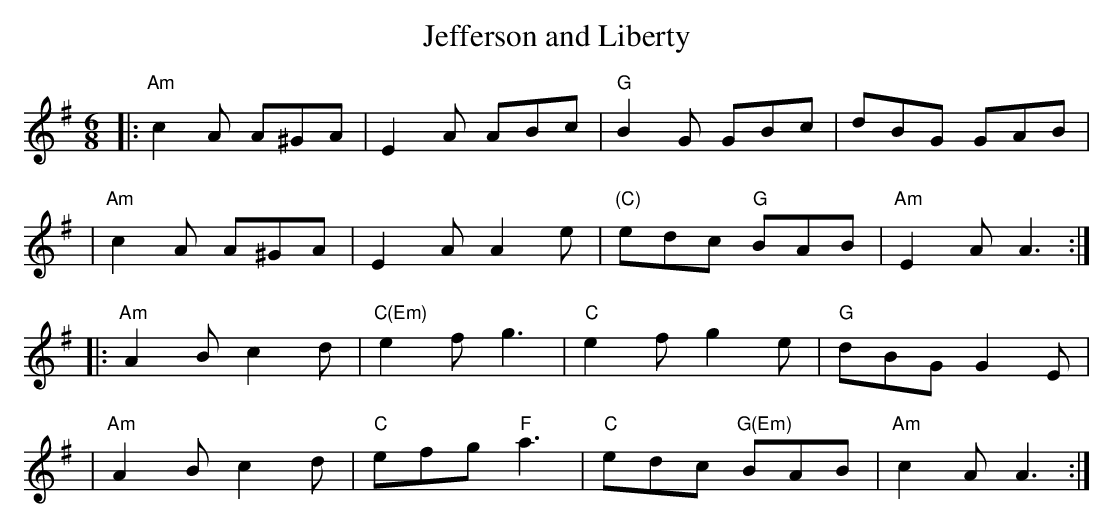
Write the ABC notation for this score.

X:1
T: Jefferson and Liberty
M: 6/8
L: 1/8
K: Ador
|:"Am"c2A A^GA | E2A ABc | "G"B2G GBc | dBG GAB |
| "Am"c2A A^GA | E2A A2e | "(C)"edc "G"BAB | "Am"E2A A3 :|
|:"Am"A2B c2d | "C(Em)"e2f g3 | "C"e2f g2e | "G"dBG G2E |
| "Am"A2B c2d | "C"efg "F"a3 | "C"edc "G(Em)"BAB | "Am"c2A A3 :|
